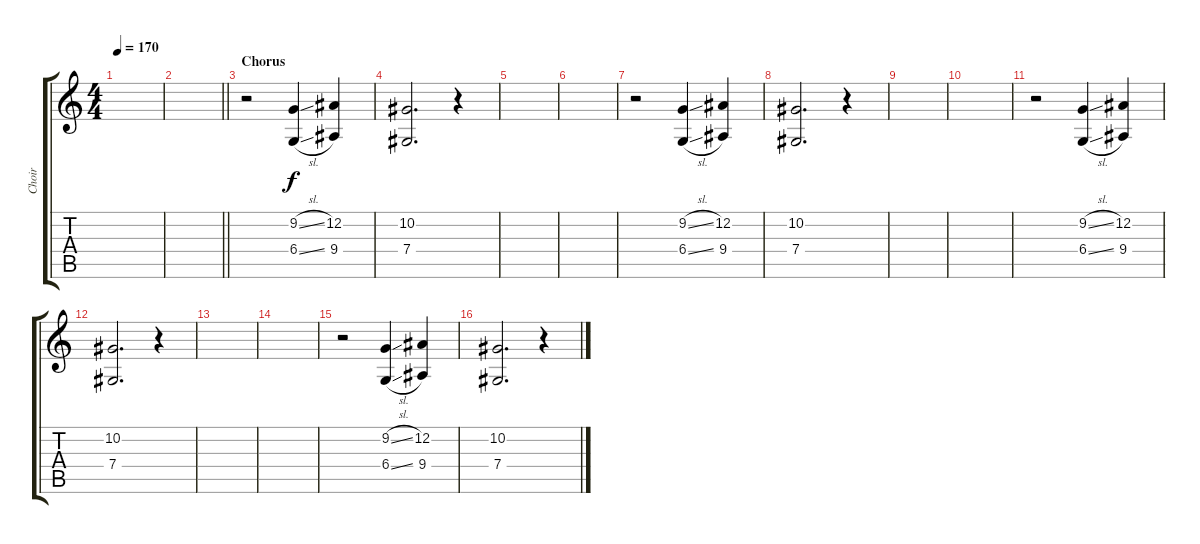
\track ("Choir" "Choir") {instrument pad4choir}
\staff {score tabs}
\tuning (Eb4 Bb3 Gb3 Db3 Ab2 Eb2) {hide}
\ts (4 4)
\tempo 170
\clef g2
\ks c
|
\barLineRight lightlight
|
\section ("" "Chorus")
r.2 (9.2{sl} 6.4{sl}).4 (12.2 9.4).4 |
(10.2 7.4).2{d} r.4 |
|
|
r.2 (9.2{sl} 6.4{sl}).4 (12.2 9.4).4 |
(10.2 7.4).2{d} r.4 |
|
|
r.2 (9.2{sl} 6.4{sl}).4 (12.2 9.4).4 |
(10.2 7.4).2{d} r.4 |
|
|
r.2 (9.2{sl} 6.4{sl}).4 (12.2 9.4).4 |
(10.2 7.4).2{d} r.4
